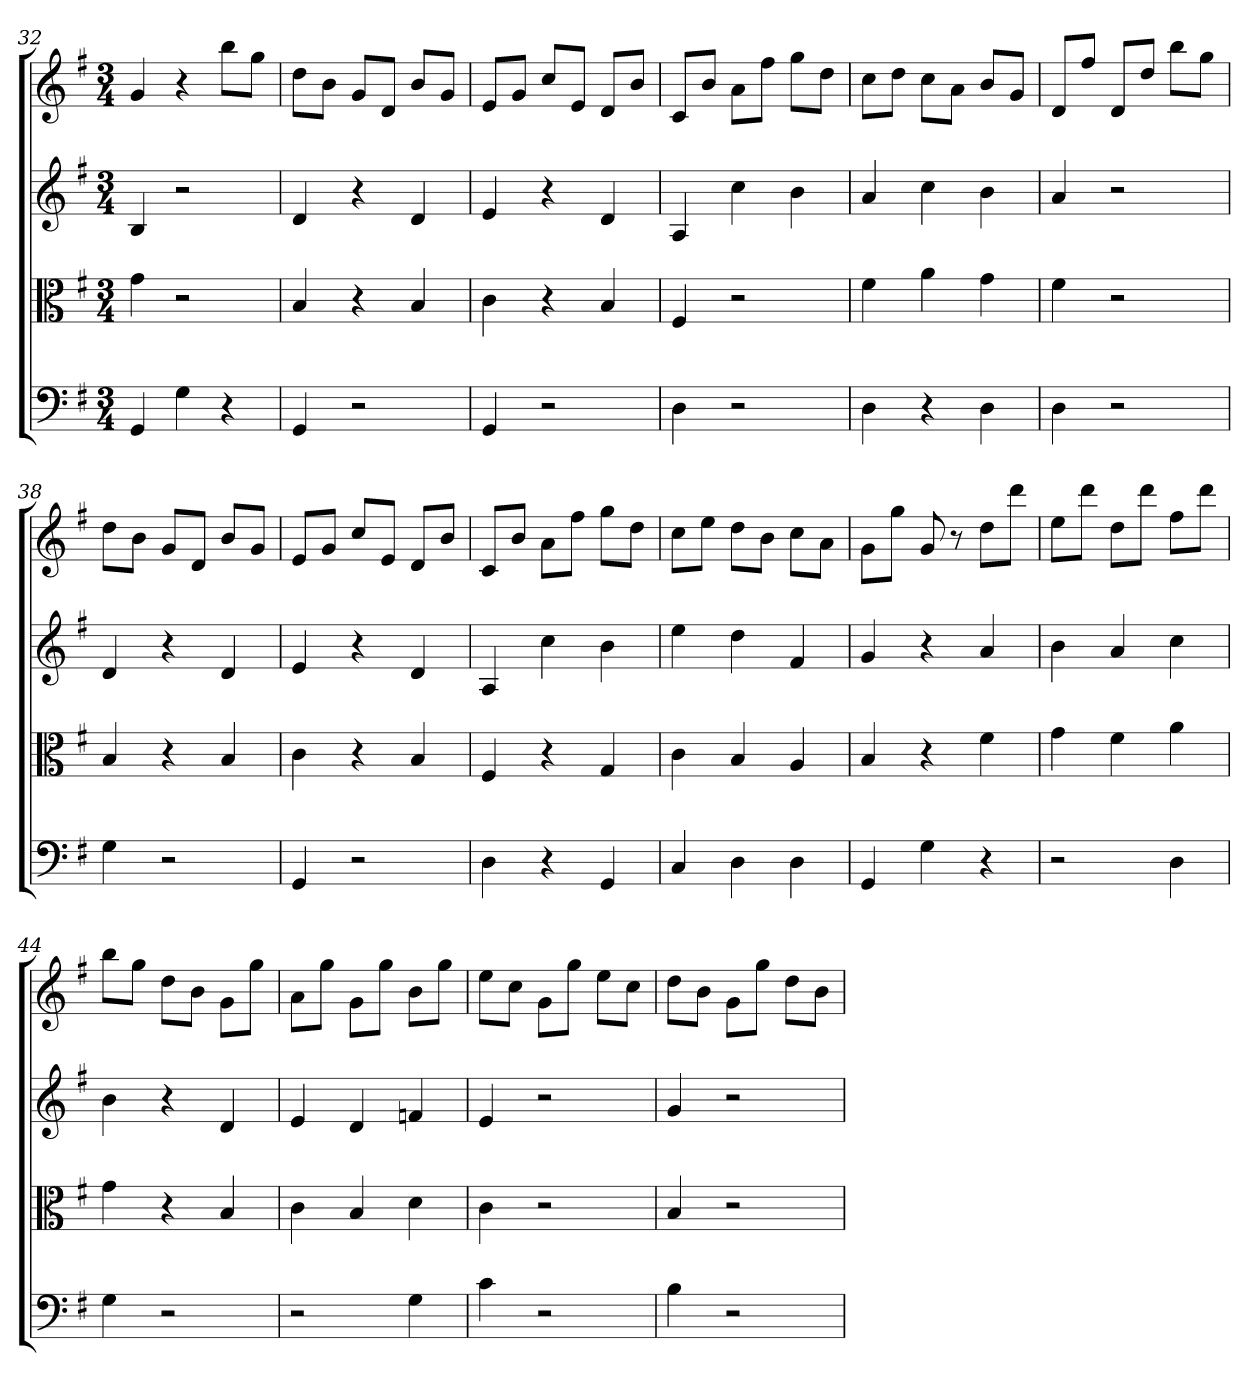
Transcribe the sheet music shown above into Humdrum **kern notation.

**kern	**kern	**kern	**kern
*part4	*part3	*part2	*part1
*staff4	*staff3	*staff2	*staff1
*clefF4	*clefC3	*	*
*k[f#]	*k[f#]	*k[f#]	*k[f#]
*G:	*G:	*G:	*G:
*M3/4	*M3/4	*M3/4	*M3/4
=32	=32	=32	=32
4GG	4g	4B	4g
4G	2r	2r	4r
4r	.	.	8bbL
.	.	.	8ggJ
=33	=33	=33	=33
4GG	4B	4d	8ddL
.	.	.	8bJ
2r	4r	4r	8gL
.	.	.	8dJ
.	4B	4d	8bL
.	.	.	8gJ
=34	=34	=34	=34
4GG	4c	4e	8eL
.	.	.	8gJ
2r	4r	4r	8ccL
.	.	.	8eJ
.	4B	4d	8dL
.	.	.	8bJ
=35	=35	=35	=35
4D	4F#	4A	8cL
.	.	.	8bJ
2r	2r	4cc	8aL
.	.	.	8ff#J
.	.	4b	8ggL
.	.	.	8ddJ
=36	=36	=36	=36
4D	4f#	4a	8ccL
.	.	.	8ddJ
4r	4a	4cc	8ccL
.	.	.	8aJ
4D	4g	4b	8bL
.	.	.	8gJ
=37	=37	=37	=37
4D	4f#	4a	8dL
.	.	.	8ff#J
2r	2r	2r	8dL
.	.	.	8ddJ
.	.	.	8bbL
.	.	.	8ggJ
=38	=38	=38	=38
4G	4B	4d	8ddL
.	.	.	8bJ
2r	4r	4r	8gL
.	.	.	8dJ
.	4B	4d	8bL
.	.	.	8gJ
=39	=39	=39	=39
4GG	4c	4e	8eL
.	.	.	8gJ
2r	4r	4r	8ccL
.	.	.	8eJ
.	4B	4d	8dL
.	.	.	8bJ
=40	=40	=40	=40
4D	4F#	4A	8cL
.	.	.	8bJ
4r	4r	4cc	8aL
.	.	.	8ff#J
4GG	4G	4b	8ggL
.	.	.	8ddJ
=41	=41	=41	=41
4C	4c	4ee	8ccL
.	.	.	8eeJ
4D	4B	4dd	8ddL
.	.	.	8bJ
4D	4A	4f#	8ccL
.	.	.	8aJ
=42	=42	=42	=42
4GG	4B	4g	8gL
.	.	.	8ggJ
4G	4r	4r	8g
.	.	.	8r
4r	4f#	4a	8ddL
.	.	.	8dddJ
=43	=43	=43	=43
2r	4g	4b	8eeL
.	.	.	8dddJ
.	4f#	4a	8ddL
.	.	.	8dddJ
4D	4a	4cc	8ff#L
.	.	.	8dddJ
=44	=44	=44	=44
4G	4g	4b	8bbL
.	.	.	8ggJ
2r	4r	4r	8ddL
.	.	.	8bJ
.	4B	4d	8gL
.	.	.	8ggJ
=45	=45	=45	=45
2r	4c	4e	8aL
.	.	.	8ggJ
.	4B	4d	8gL
.	.	.	8ggJ
4G	4d	4fn	8bL
.	.	.	8ggJ
=46	=46	=46	=46
4c	4c	4e	8eeL
.	.	.	8ccJ
2r	2r	2r	8gL
.	.	.	8ggJ
.	.	.	8eeL
.	.	.	8ccJ
=47	=47	=47	=47
4B	4B	4g	8ddL
.	.	.	8bJ
2r	2r	2r	8gL
.	.	.	8ggJ
.	.	.	8ddL
.	.	.	8bJ
=	=	=	=
*-	*-	*-	*-
